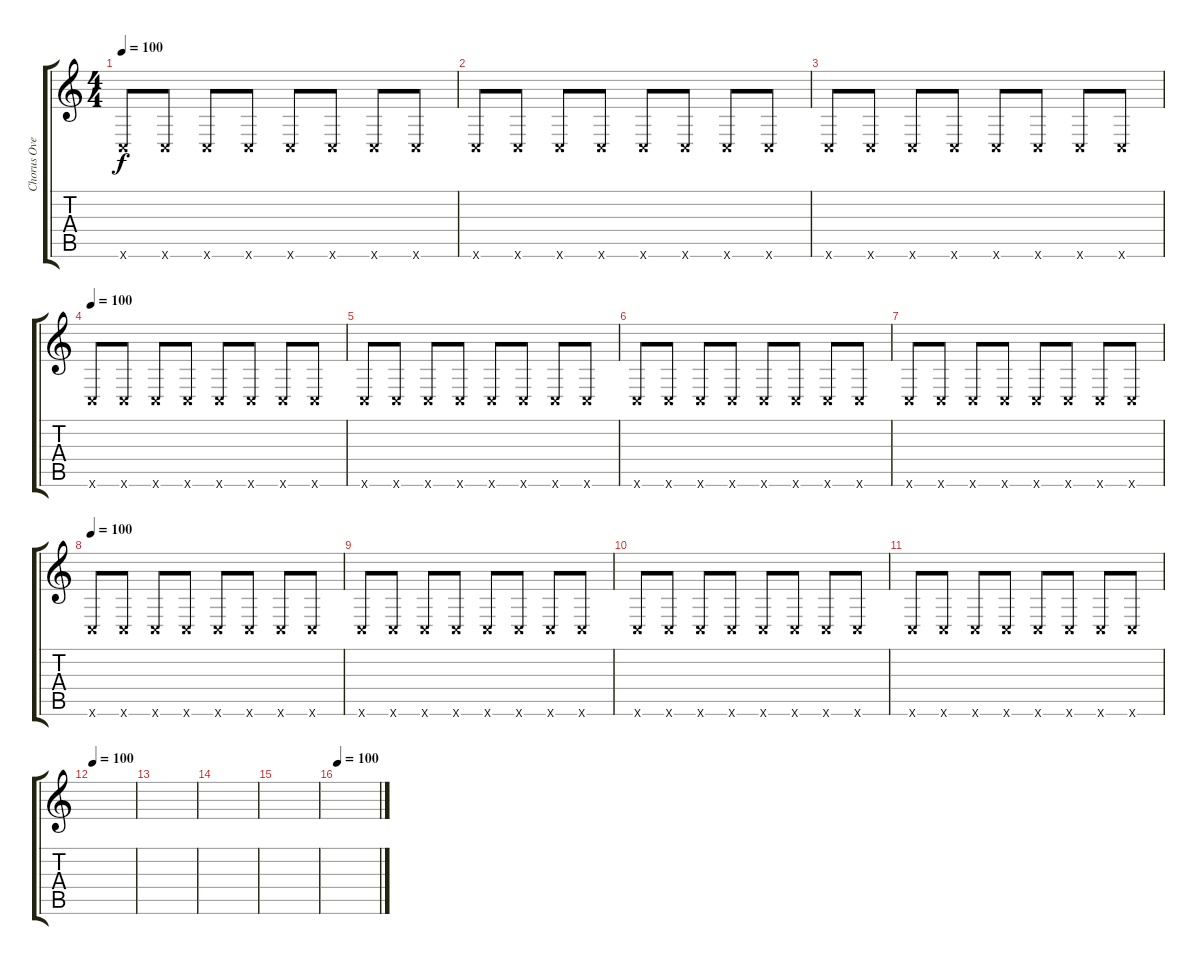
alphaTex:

\track ("Chorus Overlay" "Chorus Ove") {instrument distortionguitar}
\staff {score tabs}
\tuning (D4 A3 F3 C3 G2 C2) {hide}
\ts (4 4)
\tempo 100
\clef g2
\ks c
0.6{x}.8{dy f volume 14 balance 14} 0.6{x}.8 0.6{x}.8 0.6{x}.8 0.6{x}.8 0.6{x}.8 0.6{x}.8 0.6{x}.8 |
0.6{x}.8{volume 14 balance 14} 0.6{x}.8 0.6{x}.8 0.6{x}.8 0.6{x}.8 0.6{x}.8 0.6{x}.8 0.6{x}.8 |
0.6{x}.8{volume 14 balance 14} 0.6{x}.8 0.6{x}.8 0.6{x}.8 0.6{x}.8 0.6{x}.8 0.6{x}.8 0.6{x}.8 |
\tempo 100
0.6{x}.8{volume 14 balance 14} 0.6{x}.8 0.6{x}.8 0.6{x}.8 0.6{x}.8 0.6{x}.8 0.6{x}.8 0.6{x}.8 |
0.6{x}.8{volume 14 balance 14} 0.6{x}.8 0.6{x}.8 0.6{x}.8 0.6{x}.8 0.6{x}.8 0.6{x}.8 0.6{x}.8 |
0.6{x}.8{volume 14 balance 14} 0.6{x}.8 0.6{x}.8 0.6{x}.8 0.6{x}.8 0.6{x}.8 0.6{x}.8 0.6{x}.8 |
0.6{x}.8{volume 14 balance 14} 0.6{x}.8 0.6{x}.8 0.6{x}.8 0.6{x}.8 0.6{x}.8 0.6{x}.8 0.6{x}.8 |
\tempo 100
0.6{x}.8{volume 14 balance 14} 0.6{x}.8 0.6{x}.8 0.6{x}.8 0.6{x}.8 0.6{x}.8 0.6{x}.8 0.6{x}.8 |
0.6{x}.8{volume 14 balance 14} 0.6{x}.8 0.6{x}.8 0.6{x}.8 0.6{x}.8 0.6{x}.8 0.6{x}.8 0.6{x}.8 |
0.6{x}.8{volume 14 balance 14} 0.6{x}.8 0.6{x}.8 0.6{x}.8 0.6{x}.8 0.6{x}.8 0.6{x}.8 0.6{x}.8 |
0.6{x}.8{volume 14 balance 14} 0.6{x}.8 0.6{x}.8 0.6{x}.8 0.6{x}.8 0.6{x}.8 0.6{x}.8 0.6{x}.8 |
\tempo 100
|
|
|
|
\tempo 100
